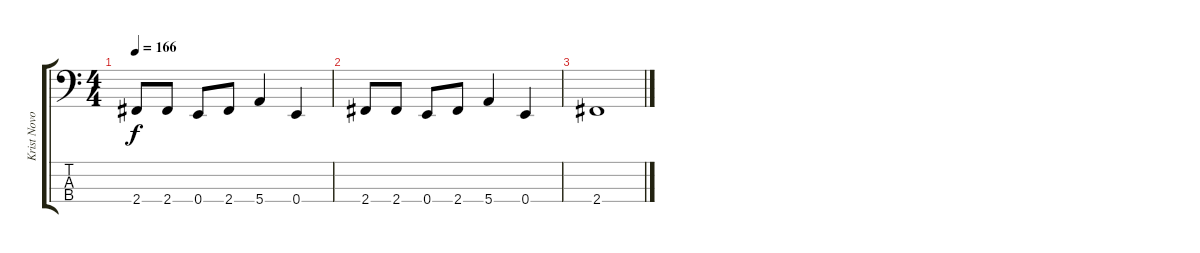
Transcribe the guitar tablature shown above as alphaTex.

\track ("Krist Novoselic" "Krist Novo") {instrument electricbasspick}
\staff {score tabs}
\tuning (G2 D2 A1 E1) {hide}
\ts (4 4)
\tempo 166
\clef f4
\ks c
2.4.8{dy f} 2.4.8 0.4.8 2.4.8 5.4.4 0.4.4 |
2.4.8 2.4.8 0.4.8 2.4.8 5.4.4 0.4.4 |
2.4.1
